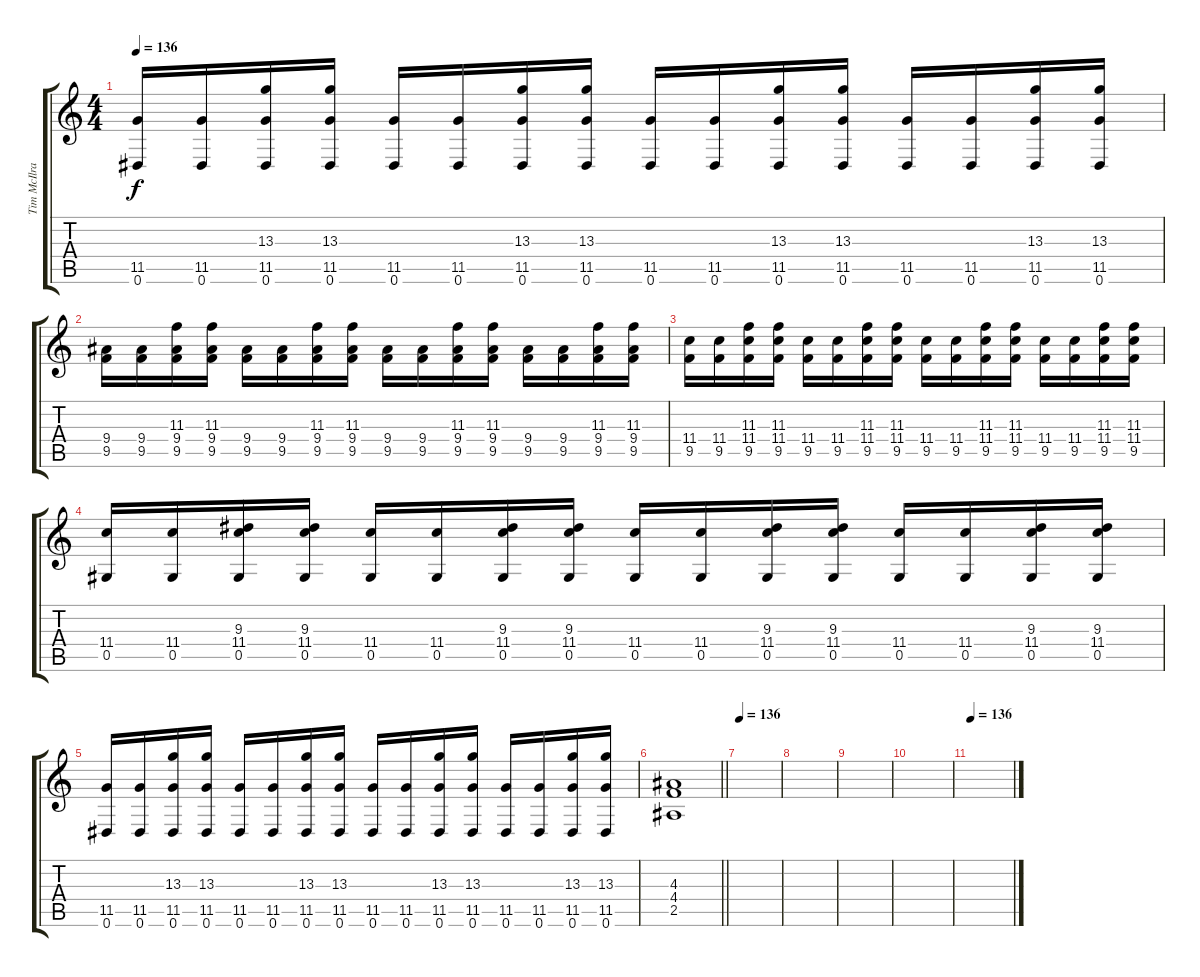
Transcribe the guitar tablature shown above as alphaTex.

\track ("Tim McIlrath (Guitar Clean)" "Tim McIlra") {instrument electricguitarjazz}
\staff {score tabs}
\tuning (Eb4 Bb3 Gb3 Db3 Ab2 Eb2) {hide}
\ts (4 4)
\tempo 136
\clef g2
\ks c
(11.5 0.6).16{dy f} (11.5 0.6).16 (13.3 11.5 0.6).16 (13.3 11.5 0.6).16 (11.5 0.6).16 (11.5 0.6).16 (13.3 11.5 0.6).16 (13.3 11.5 0.6).16 (11.5 0.6).16 (11.5 0.6).16 (13.3 11.5 0.6).16 (13.3 11.5 0.6).16 (11.5 0.6).16 (11.5 0.6).16 (13.3 11.5 0.6).16 (13.3 11.5 0.6).16 |
(9.4 9.5).16 (9.4 9.5).16 (11.3 9.4 9.5).16 (11.3 9.4 9.5).16 (9.4 9.5).16 (9.4 9.5).16 (11.3 9.4 9.5).16 (11.3 9.4 9.5).16 (9.4 9.5).16 (9.4 9.5).16 (11.3 9.4 9.5).16 (11.3 9.4 9.5).16 (9.4 9.5).16 (9.4 9.5).16 (11.3 9.4 9.5).16 (11.3 9.4 9.5).16 |
(11.4 9.5).16 (11.4 9.5).16 (11.3 11.4 9.5).16 (11.3 11.4 9.5).16 (11.4 9.5).16 (11.4 9.5).16 (11.3 11.4 9.5).16 (11.3 11.4 9.5).16 (11.4 9.5).16 (11.4 9.5).16 (11.3 11.4 9.5).16 (11.3 11.4 9.5).16 (11.4 9.5).16 (11.4 9.5).16 (11.3 11.4 9.5).16 (11.3 11.4 9.5).16 |
(11.4 0.5).16 (11.4 0.5).16 (9.3 11.4 0.5).16 (9.3 11.4 0.5).16 (11.4 0.5).16 (11.4 0.5).16 (9.3 11.4 0.5).16 (9.3 11.4 0.5).16 (11.4 0.5).16 (11.4 0.5).16 (9.3 11.4 0.5).16 (9.3 11.4 0.5).16 (11.4 0.5).16 (11.4 0.5).16 (9.3 11.4 0.5).16 (9.3 11.4 0.5).16 |
(11.5 0.6).16 (11.5 0.6).16 (13.3 11.5 0.6).16 (13.3 11.5 0.6).16 (11.5 0.6).16 (11.5 0.6).16 (13.3 11.5 0.6).16 (13.3 11.5 0.6).16 (11.5 0.6).16 (11.5 0.6).16 (13.3 11.5 0.6).16 (13.3 11.5 0.6).16 (11.5 0.6).16 (11.5 0.6).16 (13.3 11.5 0.6).16 (13.3 11.5 0.6).16 |
\barLineRight lightlight
(4.3 4.4 2.5).1 |
\tempo 136
|
|
|
|
\tempo 136
